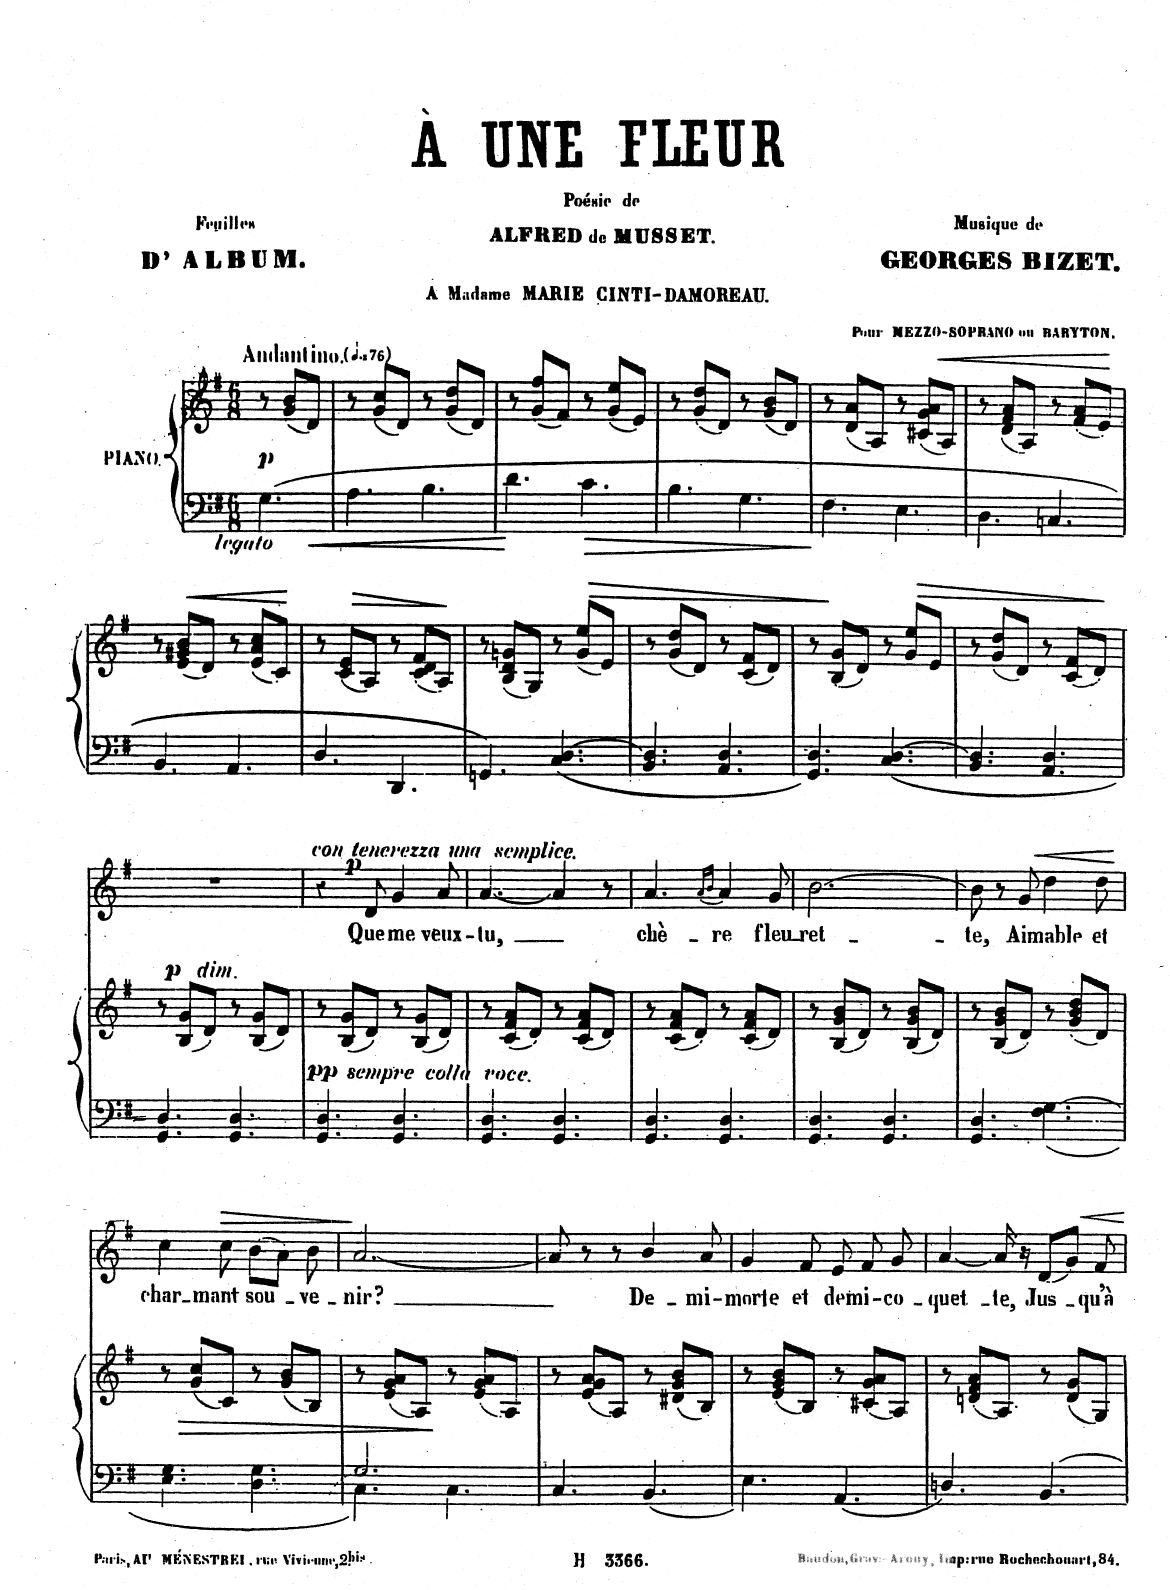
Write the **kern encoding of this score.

**kern	**kern	**dynam	**kern	**text	**dynam
*part2	*part2	*part2	*part1	*part1	*part1
*staff3	*staff2	*staff2/3	*staff1	*staff1	*staff1
*I"Piano	*	*	*I"Voice	*	*
*I'Pno	*	*	*	*	*
*clefF4	*clefG2	*	*clefG2	*	*
*k[f#]	*k[f#]	*	*k[f#]	*	*
*M6/8	*M6/8	*	*M6/8	*	*
*MM114	*MM114	*	*MM114	*	*
=	=	=	=	=	=
!	!	!	!LO:TX:a:B:t=Andantino	!	!
!LO:TX:i:t=legato	!	!	!	!	!
!	!	!LO:DY:b	!	!	!
4.G\	8r	p	4r	.	.
.	(8g/ 8b/L	.	.	.	.
.	8d/J)	.	8r	.	.
=1	=1	=1	=1	=1	=1
4.A\	8r	.	2.r	.	.
.	(8g/ 8cc/L	.	.	.	.
.	8d/J)	.	.	.	.
4.B\	8r	.	.	.	.
.	(8g/ 8dd/L	.	.	.	.
.	8d/J)	.	.	.	.
=2	=2	=2	=2	=2	=2
4.d\	8r	.	2.r	.	.
.	(8g/ 8ff#/L	.	.	.	.
.	8f#/J)	.	.	.	.
4.c\	8r	.	.	.	.
.	(8g/ 8ee/L	.	.	.	.
.	8e/J)	.	.	.	.
=3	=3	=3	=3	=3	=3
4.B\	8r	.	2.r	.	.
.	(8g/ 8dd/L	.	.	.	.
.	8d/J)	.	.	.	.
4.G\	8r	.	.	.	.
.	(8g/ 8b/L	.	.	.	.
.	8d/J)	.	.	.	.
=4	=4	=4	=4	=4	=4
4.F#\	8r	.	2.r	.	.
.	(8d/ 8a/L	.	.	.	.
.	8A/J)	.	.	.	.
4.E\	8r	.	.	.	.
!	!	!LO:HP:b	!	!	!
.	(8c#X/ 8g/ 8a/L	<	.	.	.
.	8A/J)	.	.	.	.
=5	=5	=5	=5	=5	=5
4.D\	8r	.	2.r	.	.
.	(8d/ 8f#/ 8a/L	.	.	.	.
.	8A/J)	.	.	.	.
4.Cn/	8r	.	.	.	.
.	(8f#/ 8a/L	.	.	.	.
.	8e/J)	.	.	.	.
.	.	[	.	.	.
=6	=6	=6	=6	=6	=6
4.BB/	8r	.	2.r	.	.
!	!	!LO:HP:b	!	!	!
.	(8e/ 8g#X/ 8b/L	<	.	.	.
.	8d/J)	.	.	.	.
4.AA/	8r	.	.	.	.
.	(8e/ 8a/ 8cc/L	.	.	.	.
.	8c/J)	.	.	.	.
.	.	[	.	.	.
=7	=7	=7	=7	=7	=7
4.D/	8r	.	2.r	.	.
!	!	!LO:HP:b	!	!	!
.	(8c/ 8e/L	>	.	.	.
.	8A/J)	.	.	.	.
4.DD/	8r	.	.	.	.
.	(8c/ 8d/ 8f#/L	.	.	.	.
.	8A/J)	.	.	.	.
.	.	]	.	.	.
=8	=8	=8	=8	=8	=8
4.GGn/	8r	.	2.r	.	.
.	(8B/ 8d/ 8gn/L	.	.	.	.
.	8G/J)	.	.	.	.
4.C/ [4.D/	8r	.	.	.	.
!	!	!LO:HP:b	!	!	!
.	(8g/ 8ee/L	>	.	.	.
.	8e/J)	.	.	.	.
=9	=9	=9	=9	=9	=9
4.BB/ 4.D/]	8r	.	2.r	.	.
.	(8g/ 8dd/L	.	.	.	.
.	8d/J)	.	.	.	.
4.AA/ 4.D/	8r	.	.	.	.
.	(8c/ 8f#/L	.	.	.	.
.	8d/J)	.	.	.	.
=10	=10	=10	=10	=10	=10
4.GG/ 4.D/	8r	.	2.r	.	.
.	(8B/ 8g/L	.	.	.	.
.	8d/J)	]	.	.	.
4.C/ [4.D/	8r	.	.	.	.
!	!	!LO:HP:b	!	!	!
.	(8g/ 8ee/L	>	.	.	.
.	8e/J)	.	.	.	.
=11	=11	=11	=11	=11	=11
4.BB/ 4.D/]	8r	.	2.r	.	.
.	(8g/ 8dd/L	.	.	.	.
.	8d/J)	.	.	.	.
4.AA/ 4.D/	8r	.	.	.	.
.	(8c/ 8f#/L	.	.	.	.
.	8d/J)	.	.	.	.
.	.	]	.	.	.
=12	=12	=12	=12	=12	=12
!	!	!LO:DY:a	!	!	!
4.GG/ 4.D/	8r	p	2.r	.	.
!	!LO:TX:a:i:t=dim.	!	!	!	!
.	(8B/ 8g/L	.	.	.	.
.	8d/J)	.	.	.	.
4.GG/ 4.D/	8r	.	.	.	.
.	(8B/ 8g/L	.	.	.	.
.	8d/J)	.	.	.	.
=13	=13	=13	=13	=13	=13
!	!	!	!LO:TX:i:t=con tenerezza ma semplice	!	!
4.GG/ 4.D/	8r	.	4r	.	.
.	(8B/ 8g/L	.	.	.	.
!	!	!	!	!	!LO:DY:a
.	8d/J)	.	8d/	Que	p
!	!	!LO:DY:a=2	!	!	!
!	!	!LO:DY:n=1:a=2	!	!	!
4.GG/ 4.D/	8r	pp other-dynamics	4g/	me	.
.	(8B/ 8g/L	.	.	.	.
.	8d/J)	.	8a/	veux-	.
=14	=14	=14	=14	=14	=14
4.GG/ 4.D/	8r	.	[4.a/	-tu,	.
.	(8c/ 8f#/ 8a/L	.	.	.	.
.	8d/J)	.	.	.	.
4.GG/ 4.D/	8r	.	4a/]	.	.
.	(8c/ 8f#/ 8a/L	.	.	.	.
.	8d/J)	.	8r	.	.
=15	=15	=15	=15	=15	=15
4.GG/ 4.D/	8r	.	4.a/	chè-	.
.	(8c/ 8f#/ 8a/L	.	.	.	.
.	8d/J)	.	.	.	.
.	.	.	(16qa/LL	.	.
.	.	.	16qb/JJ	.	.
4.GG/ 4.D/	8r	.	4a/)	-re	.
.	(8c/ 8f#/ 8a/L	.	.	.	.
.	8d/J)	.	8g/	fleu-	.
=16	=16	=16	=16	=16	=16
4.GG/ 4.D/	8r	.	[2.b\	-ret-	.
.	(8B/ 8g/ 8b/L	.	.	.	.
.	8d/J)	.	.	.	.
4.GG/ 4.D/	8r	.	.	.	.
.	(8B/ 8g/ 8b/L	.	.	.	.
.	8d/J)	.	.	.	.
=17	=17	=17	=17	=17	=17
4.GG/ 4.D/	8r	.	8b\]	-te,	.
.	(8B/ 8g/ 8b/L	.	8r	.	.
.	8d/J)	.	8g/	Ai-	.
!	!	!	!	!	!LO:HP:b
4.F#\ [4.G\	8r	.	4dd\	-ma-	<
.	(8g/ 8b/ 8dd/L	.	.	.	.
.	8d/J)	.	8dd\	-ble et	.
.	.	.	.	.	[
=18	=18	=18	=18	=18	=18
4.E\ 4.G\]	8r	.	4cc\	char-	.
!	!	!LO:HP:b	!	!	!
.	(8g/ 8cc/L	>	.	.	.
!	!	!	!	!	!LO:HP:b
.	8c/J)	.	8cc\	-mant	>
4.D\ 4.G\	8r	.	(8b\L	sou-	.
.	(8g/ 8b/L	.	8a\J)	.	.
.	8B/J)	.	8b\	-ve-	.
.	.	.	.	.	]
=19	=19	=19	=19	=19	=19
*^	*	*	*	*	*
2.G/	4.C\	8r	.	[2.a/	-nir?	.
.	.	(8e/ 8g/ 8a/L	.	.	.	.
.	.	8A/J)	.	.	.	.
.	4.C\	8r	]	.	.	.
.	.	(8e/ 8g/ 8a/L	.	.	.	.
.	.	8A/J)	.	.	.	.
*v	*v	*	*	*	*	*
=20	=20	=20	=20	=20	=20
4.C/	8r	.	8a/]	.	.
.	(8e/ 8g/ 8a/L	.	8r	.	.
.	8A/J)	.	8r	.	.
4.BB/	8r	.	4b/	De-	.
.	(8d#X/ 8g/ 8b/L	.	.	.	.
.	8B/J)	.	8a/	-mi-	.
=21	=21	=21	=21	=21	=21
4.E\	8r	.	4g/	-mor-	.
.	(8e/ 8g/ 8b/L	.	.	.	.
.	8B/J)	.	8f#/	-te et	.
4.AA/	8r	.	8e/	de-	.
.	(8c#X/ 8g/ 8a/L	.	8f#/	-mi-	.
.	8A/J)	.	8g/	-co-	.
=22	=22	=22	=22	=22	=22
4.Dn/	8r	.	[4a/	-quet-	.
.	(8dn/ 8f#/ 8a/L	.	.	.	.
.	8A/J)	.	16a/]	-te,	.
.	.	.	16r	.	.
4.BB/	8r	.	(8d/L	Jus-	.
.	(8d/ 8g/L	.	8g/J)	.	.
.	8G/J)	.	8f#/	-qu'à	.
=	=	=	=	=	=
*-	*-	*-	*-	*-	*-
